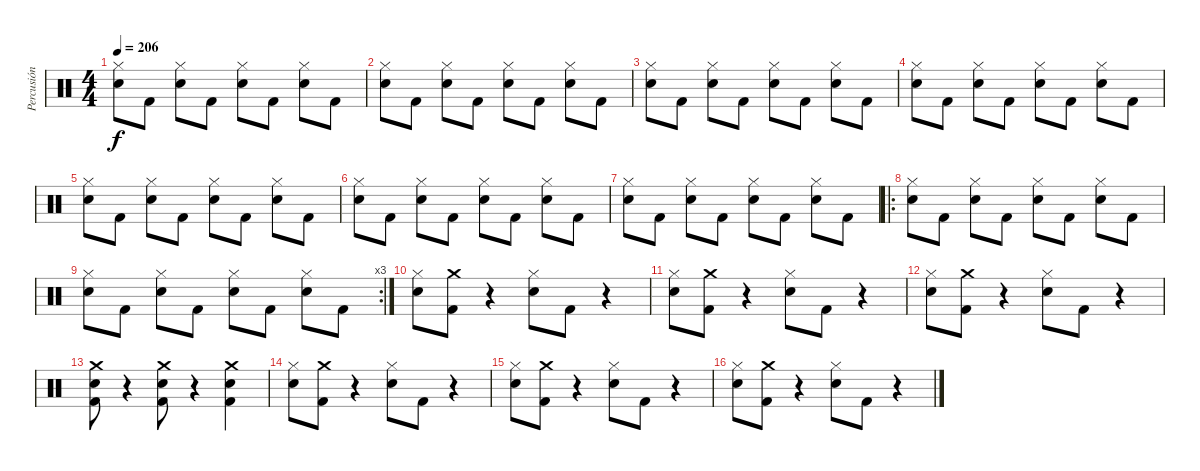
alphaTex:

\track ("Percusión" "Percusión") {instrument percussion}
\staff {score}
\articulation defaults
\ts (4 4)
\tempo 206
\clef neutral
\ks c
("Snare (hit) 2" "Hi-Hat (closed)").8{dy f} "Kick (hit) 2".8 ("Snare (hit) 2" "Hi-Hat (closed)").8 "Kick (hit) 2".8 ("Snare (hit) 2" "Hi-Hat (closed)").8 "Kick (hit) 2".8 ("Snare (hit) 2" "Hi-Hat (closed)").8 "Kick (hit) 2".8 |
("Snare (hit) 2" "Hi-Hat (closed)").8 "Kick (hit) 2".8 ("Snare (hit) 2" "Hi-Hat (closed)").8 "Kick (hit) 2".8 ("Snare (hit) 2" "Hi-Hat (closed)").8 "Kick (hit) 2".8 ("Snare (hit) 2" "Hi-Hat (closed)").8 "Kick (hit) 2".8 |
("Snare (hit) 2" "Hi-Hat (closed)").8 "Kick (hit) 2".8 ("Snare (hit) 2" "Hi-Hat (closed)").8 "Kick (hit) 2".8 ("Snare (hit) 2" "Hi-Hat (closed)").8 "Kick (hit) 2".8 ("Snare (hit) 2" "Hi-Hat (closed)").8 "Kick (hit) 2".8 |
("Snare (hit) 2" "Hi-Hat (closed)").8 "Kick (hit) 2".8 ("Snare (hit) 2" "Hi-Hat (closed)").8 "Kick (hit) 2".8 ("Snare (hit) 2" "Hi-Hat (closed)").8 "Kick (hit) 2".8 ("Snare (hit) 2" "Hi-Hat (closed)").8 "Kick (hit) 2".8 |
("Snare (hit) 2" "Hi-Hat (closed)").8 "Kick (hit) 2".8 ("Snare (hit) 2" "Hi-Hat (closed)").8 "Kick (hit) 2".8 ("Snare (hit) 2" "Hi-Hat (closed)").8 "Kick (hit) 2".8 ("Snare (hit) 2" "Hi-Hat (closed)").8 "Kick (hit) 2".8 |
("Snare (hit) 2" "Hi-Hat (closed)").8 "Kick (hit) 2".8 ("Snare (hit) 2" "Hi-Hat (closed)").8 "Kick (hit) 2".8 ("Snare (hit) 2" "Hi-Hat (closed)").8 "Kick (hit) 2".8 ("Snare (hit) 2" "Hi-Hat (closed)").8 "Kick (hit) 2".8 |
("Snare (hit) 2" "Hi-Hat (closed)").8 "Kick (hit) 2".8 ("Snare (hit) 2" "Hi-Hat (closed)").8 "Kick (hit) 2".8 ("Snare (hit) 2" "Hi-Hat (closed)").8 "Kick (hit) 2".8 ("Snare (hit) 2" "Hi-Hat (closed)").8 "Kick (hit) 2".8 |
\ro
("Snare (hit) 2" "Hi-Hat (closed)").8 "Kick (hit) 2".8 ("Snare (hit) 2" "Hi-Hat (closed)").8 "Kick (hit) 2".8 ("Snare (hit) 2" "Hi-Hat (closed)").8 "Kick (hit) 2".8 ("Snare (hit) 2" "Hi-Hat (closed)").8 "Kick (hit) 2".8 |
\rc 3
("Snare (hit) 2" "Hi-Hat (closed)").8 "Kick (hit) 2".8 ("Snare (hit) 2" "Hi-Hat (closed)").8 "Kick (hit) 2".8 ("Snare (hit) 2" "Hi-Hat (closed)").8 "Kick (hit) 2".8 ("Snare (hit) 2" "Hi-Hat (closed)").8 "Kick (hit) 2".8 |
("Snare (hit) 2" "Hi-Hat (closed)").8 ("Kick (hit) 2" "Crash medium (hit)").8 r.4 ("Snare (hit) 2" "Hi-Hat (closed)").8 "Kick (hit) 2".8 r.4 |
("Snare (hit) 2" "Hi-Hat (closed)").8 ("Kick (hit) 2" "Crash medium (hit)").8 r.4 ("Snare (hit) 2" "Hi-Hat (closed)").8 "Kick (hit) 2".8 r.4 |
("Snare (hit) 2" "Hi-Hat (closed)").8 ("Kick (hit) 2" "Crash medium (hit)").8 r.4 ("Snare (hit) 2" "Hi-Hat (closed)").8 "Kick (hit) 2".8 r.4 |
("Kick (hit) 2" "Snare (hit) 2" "Crash medium (hit)").8 r.4 ("Kick (hit) 2" "Snare (hit) 2" "Crash medium (hit)").8 r.4 ("Kick (hit) 2" "Snare (hit) 2" "Crash medium (hit)").4 |
("Snare (hit) 2" "Hi-Hat (closed)").8 ("Kick (hit) 2" "Crash medium (hit)").8 r.4 ("Snare (hit) 2" "Hi-Hat (closed)").8 "Kick (hit) 2".8 r.4 |
("Snare (hit) 2" "Hi-Hat (closed)").8 ("Kick (hit) 2" "Crash medium (hit)").8 r.4 ("Snare (hit) 2" "Hi-Hat (closed)").8 "Kick (hit) 2".8 r.4 |
("Snare (hit) 2" "Hi-Hat (closed)").8 ("Kick (hit) 2" "Crash medium (hit)").8 r.4 ("Snare (hit) 2" "Hi-Hat (closed)").8 "Kick (hit) 2".8 r.4
